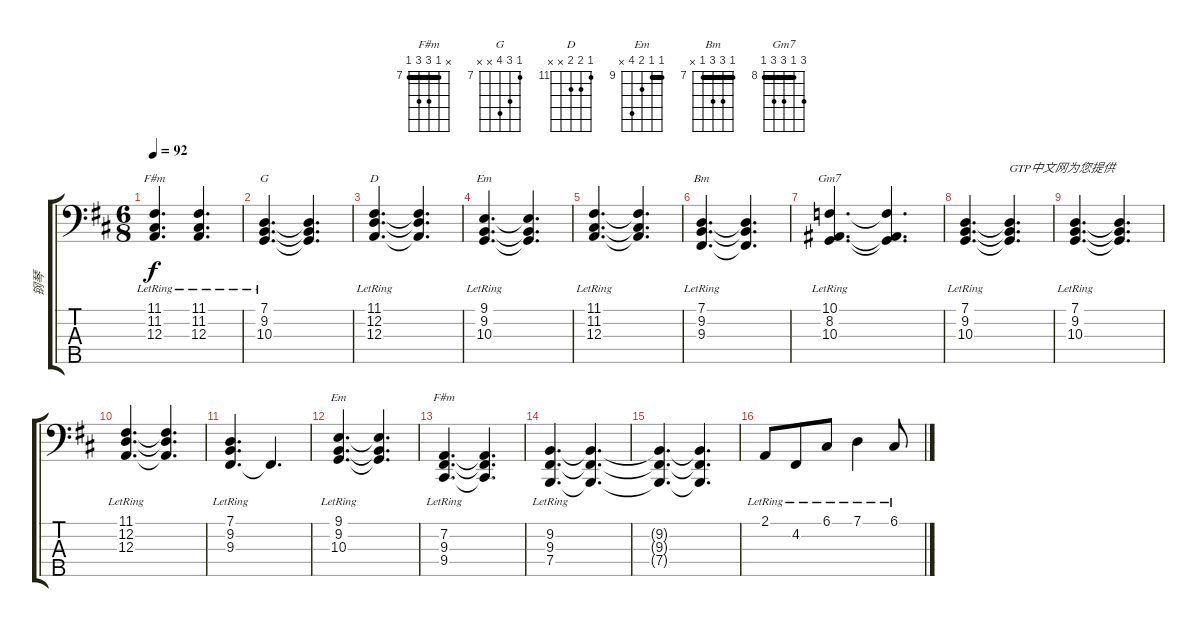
\track ("钢琴" "钢琴") {instrument electricgrandpiano}
\staff {score tabs}
\tuning (G2 D2 A1 E1 B0) {hide}
\chord ("F#m" 11 11 12 14 x) {firstfret 11 barre 11}
\chord ("G" 7 9 10 x x) {firstfret 7}
\chord ("D" 11 12 12 x x) {firstfret 11}
\chord ("Em" 9 9 10 0 x) {firstfret 9 barre 9}
\chord ("Bm" 7 9 9 7 x) {firstfret 7 barre 7}
\chord ("Gm7" 10 8 10 10 8) {firstfret 8 barre 8}
\chord ("Em" 9 9 10 12 x) {firstfret 9 barre 9}
\chord ("F#m" x 7 9 9 7) {firstfret 7 barre 7}
\ts (6 8)
\tempo 92
\clef f4
\ks d
(11.1{lr} 11.2{lr} 12.3{lr}).4{d ch "F#m" dy f} (11.1{lr} 11.2{lr} 12.3{lr}).4{d} |
(7.1{lr} 9.2{lr} 10.3{lr}).4{d ch "G"} (7.1{t} 9.2{t} 10.3{t}).4{d} |
(11.1{lr} 12.2{lr} 12.3{lr}).4{d ch "D"} (11.1{t} 12.2{t} 12.3{t}).4{d} |
(9.1{lr} 9.2{lr} 10.3{lr}).4{d ch "Em"} (9.1{t} 9.2{t} 10.3{t}).4{d} |
(11.1{lr} 11.2{lr} 12.3{lr}).4{d} (11.1{t} 11.2{t} 12.3{t}).4{d} |
(7.1{lr} 9.2{lr} 9.3{lr}).4{d ch "Bm"} (7.1{t} 9.2{t} 9.3{t}).4{d} |
(10.1{lr} 8.2{lr} 10.3{lr}).4{d ch "Gm7"} (10.1{t} 8.2{t} 10.3{t}).4{d} |
(7.1{lr} 9.2{lr} 10.3{lr}).4{d} (7.1{t} 9.2{t} 10.3{t}).4{d txt "GTP中文网为您提供"} |
(7.1{lr} 9.2{lr} 10.3{lr}).4{d} (7.1{t} 9.2{t} 10.3{t}).4{d} |
(11.1{lr} 12.2{lr} 12.3{lr}).4{d} (11.1{t} 12.2{t} 12.3{t}).4{d} |
(7.1{lr} 9.2{lr} 9.3{lr}).4{d} 9.3{t}.4{d} |
(9.1{lr} 9.2{lr} 10.3{lr}).4{d ch "Em"} (9.1{t} 9.2{t} 10.3{t}).4{d} |
(7.2{lr} 9.3{lr} 9.4{lr}).4{d ch "F#m"} (7.2{t} 9.3{t} 9.4{t}).4{d} |
(9.2{lr} 9.3{lr} 7.4{lr}).4{d} (9.2{t} 9.3{t} 7.4{t}).4{d} |
(9.2{t} 9.3{t} 7.4{t}).4{d} (9.2{t} 9.3{t} 7.4{t}).4{d} |
2.1{lr}.8 4.2{lr}.8 6.1{lr}.8 7.1{lr}.4 6.1{lr}.8
